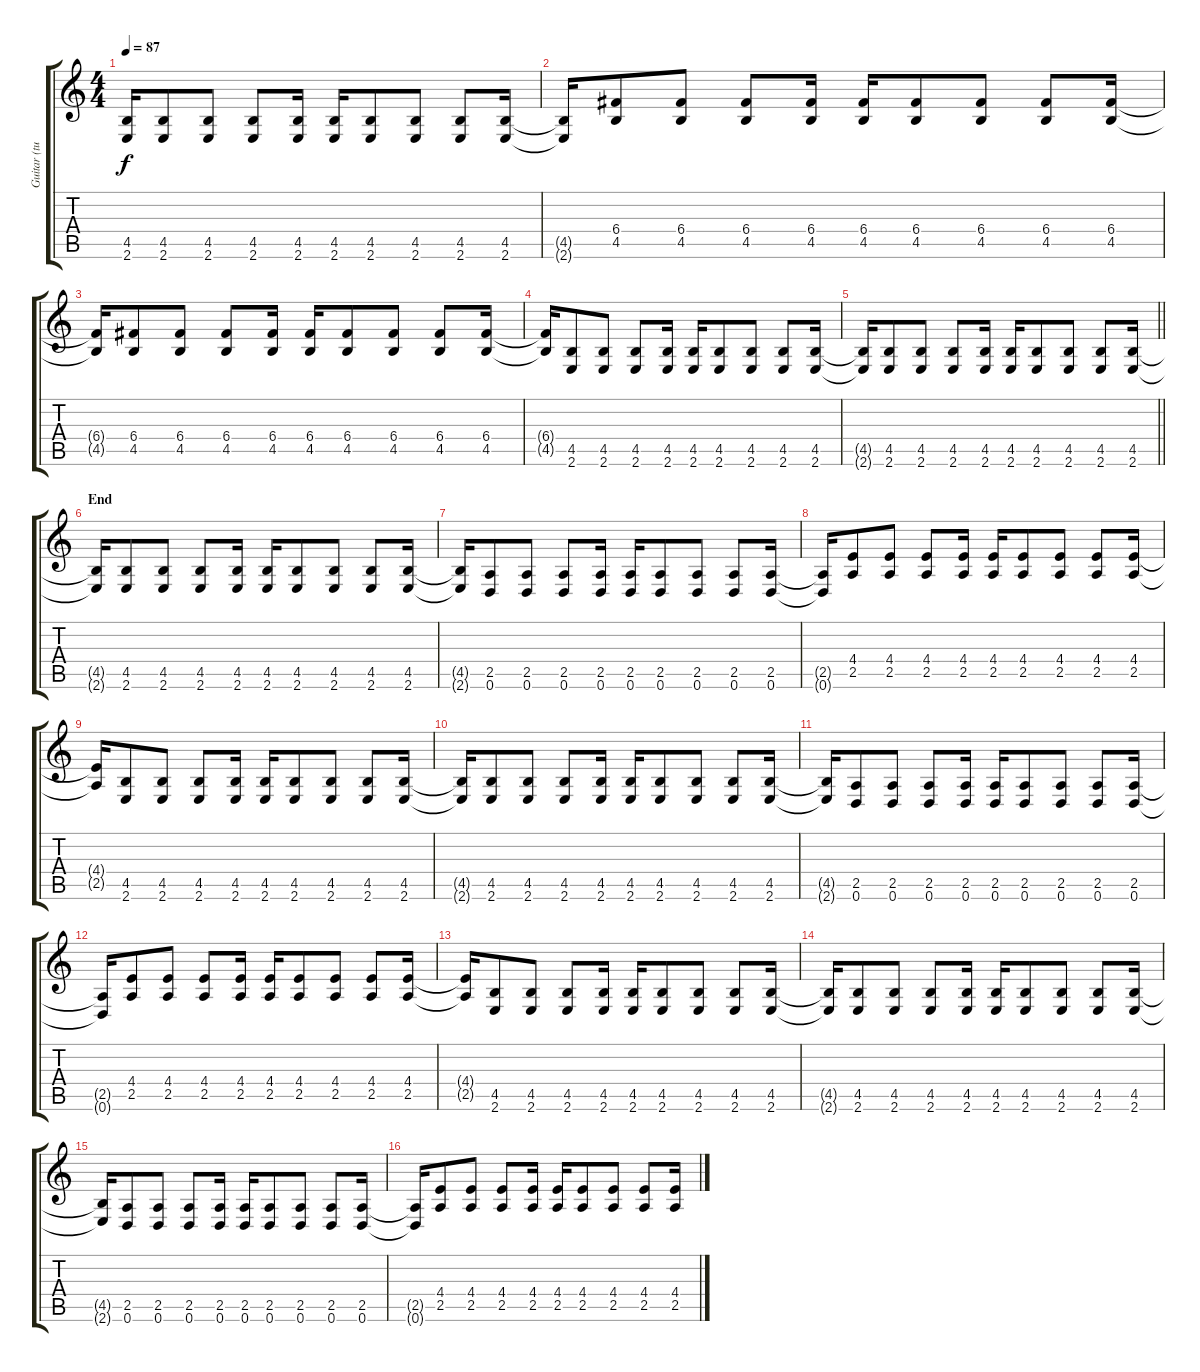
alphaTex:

\track ("Guitar (tuned D)" "Guitar (tu") {instrument distortionguitar}
\staff {score tabs}
\tuning (D4 A3 F3 C3 G2 D2) {hide}
\ts (4 4)
\tempo 87
\clef g2
\ks c
(4.5{t} 2.6{t}).16{dy f} (4.5 2.6).8 (4.5 2.6).8 (4.5 2.6).8 (4.5 2.6).16 (4.5 2.6).16 (4.5 2.6).8 (4.5 2.6).8 (4.5 2.6).8 (4.5 2.6).16 |
(4.5{t} 2.6{t}).16 (6.4 4.5).8 (6.4 4.5).8 (6.4 4.5).8 (6.4 4.5).16 (6.4 4.5).16 (6.4 4.5).8 (6.4 4.5).8 (6.4 4.5).8 (6.4 4.5).16 |
(6.4{t} 4.5{t}).16 (6.4 4.5).8 (6.4 4.5).8 (6.4 4.5).8 (6.4 4.5).16 (6.4 4.5).16 (6.4 4.5).8 (6.4 4.5).8 (6.4 4.5).8 (6.4 4.5).16 |
(6.4{t} 4.5{t}).16 (4.5 2.6).8 (4.5 2.6).8 (4.5 2.6).8 (4.5 2.6).16 (4.5 2.6).16 (4.5 2.6).8 (4.5 2.6).8 (4.5 2.6).8 (4.5 2.6).16 |
\barLineRight lightlight
(4.5{t} 2.6{t}).16 (4.5 2.6).8 (4.5 2.6).8 (4.5 2.6).8 (4.5 2.6).16 (4.5 2.6).16 (4.5 2.6).8 (4.5 2.6).8 (4.5 2.6).8 (4.5 2.6).16 |
\section ("" "End")
(4.5{t} 2.6{t}).16 (4.5 2.6).8 (4.5 2.6).8 (4.5 2.6).8 (4.5 2.6).16 (4.5 2.6).16 (4.5 2.6).8 (4.5 2.6).8 (4.5 2.6).8 (4.5 2.6).16 |
(4.5{t} 2.6{t}).16 (2.5 0.6).8 (2.5 0.6).8 (2.5 0.6).8 (2.5 0.6).16 (2.5 0.6).16 (2.5 0.6).8 (2.5 0.6).8 (2.5 0.6).8 (2.5 0.6).16 |
(2.5{t} 0.6{t}).16 (4.4 2.5).8 (4.4 2.5).8 (4.4 2.5).8 (4.4 2.5).16 (4.4 2.5).16 (4.4 2.5).8 (4.4 2.5).8 (4.4 2.5).8 (4.4 2.5).16 |
(4.4{t} 2.5{t}).16 (4.5 2.6).8 (4.5 2.6).8 (4.5 2.6).8 (4.5 2.6).16 (4.5 2.6).16 (4.5 2.6).8 (4.5 2.6).8 (4.5 2.6).8 (4.5 2.6).16 |
(4.5{t} 2.6{t}).16 (4.5 2.6).8 (4.5 2.6).8 (4.5 2.6).8 (4.5 2.6).16 (4.5 2.6).16 (4.5 2.6).8 (4.5 2.6).8 (4.5 2.6).8 (4.5 2.6).16 |
(4.5{t} 2.6{t}).16 (2.5 0.6).8 (2.5 0.6).8 (2.5 0.6).8 (2.5 0.6).16 (2.5 0.6).16 (2.5 0.6).8 (2.5 0.6).8 (2.5 0.6).8 (2.5 0.6).16 |
(2.5{t} 0.6{t}).16 (4.4 2.5).8 (4.4 2.5).8 (4.4 2.5).8 (4.4 2.5).16 (4.4 2.5).16 (4.4 2.5).8 (4.4 2.5).8 (4.4 2.5).8 (4.4 2.5).16 |
(4.4{t} 2.5{t}).16 (4.5 2.6).8 (4.5 2.6).8 (4.5 2.6).8 (4.5 2.6).16 (4.5 2.6).16 (4.5 2.6).8 (4.5 2.6).8 (4.5 2.6).8 (4.5 2.6).16 |
(4.5{t} 2.6{t}).16 (4.5 2.6).8 (4.5 2.6).8 (4.5 2.6).8 (4.5 2.6).16 (4.5 2.6).16 (4.5 2.6).8 (4.5 2.6).8 (4.5 2.6).8 (4.5 2.6).16 |
(4.5{t} 2.6{t}).16 (2.5 0.6).8 (2.5 0.6).8 (2.5 0.6).8 (2.5 0.6).16 (2.5 0.6).16 (2.5 0.6).8 (2.5 0.6).8 (2.5 0.6).8 (2.5 0.6).16 |
(2.5{t} 0.6{t}).16 (4.4 2.5).8 (4.4 2.5).8 (4.4 2.5).8 (4.4 2.5).16 (4.4 2.5).16 (4.4 2.5).8 (4.4 2.5).8 (4.4 2.5).8 (4.4 2.5).16
